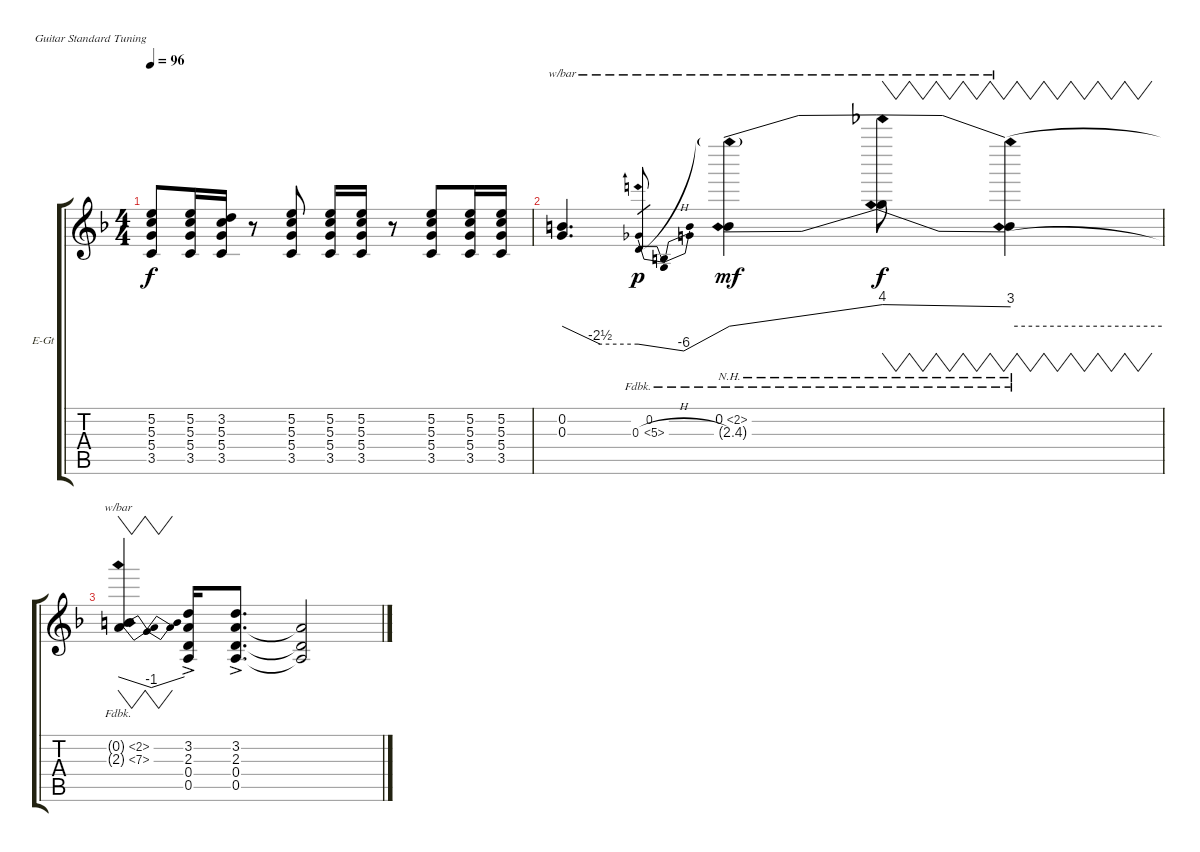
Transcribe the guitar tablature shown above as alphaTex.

\defaultSystemsLayout 4
\bracketExtendMode groupsimilarinstruments
\firstSystemTrackNameOrientation horizontal
\otherSystemsTrackNameOrientation horizontal
\track ("Lead Guitar" "E-Gt") {instrument overdrivenguitar}
\staff {score tabs}
\tuning (E4 B3 G3 D3 A2 E2)
\ts (4 4)
\tempo 96
\clef g2
\ks dminor
(5.2 5.3 5.4 3.5).8{dy f} (5.2 5.3 5.4 3.5).16 (3.2 5.3 5.4 3.5).16 r.8 (5.2 5.3 5.4 3.5).8 (5.2 5.3 5.4 3.5).16 (5.2 5.3 5.4 3.5).16 r.8 (5.2 5.3 5.4 3.5).8 (5.2 5.3 5.4 3.5).16 (5.2 5.3 5.4 3.5).16 |
(0.3 0.2).4{d tbe (custom default 0 0 30 -10 60 -10)} (0.3{fh 5 h} 0.2).8{tbe (dip default 0 -10 15 -24 30 0) gr dy p} (2.3{nh g} 0.2{fh 2}).4{tbe (dive default 0 0 60 16) dy mf} (2.3{nh t} 0.2{fh 2 t}).8{vw tbe (dive default 0 16 45 12) dy f} (2.3{nh t} 0.2{fh 2 t}).4{vw tbe (hold default 0 0 60 0)} |
(2.3{fh 5 t} 0.2{fh 2 t}).4{vw tbe (dip default 0 0 15 -4 30 0)} (2.3{ac} 0.4{ac} 0.5{ac} 3.2).16 (2.3{ac} 0.4{ac} 0.5{ac} 3.2).8{d} (2.3{t} 0.4{t} 0.5{t}).2
